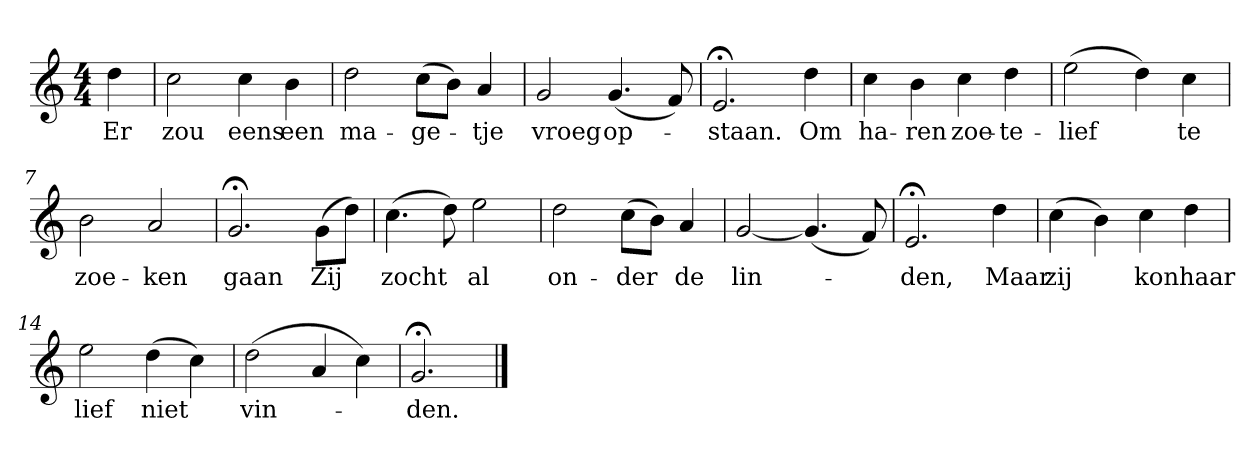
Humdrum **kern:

**kern	**text
*part1	*part1
*staff1	*staff1
*k[]	*
*C:	*
*M4/4	*
*MM120	*
=	=
4dd	Er
=1	=1
2cc	zou
4cc	eens
4b	een
=2	=2
2dd	ma-
(8ccL	-ge-
8bJ)	.
4a	-tje
=3	=3
2g	vroeg
(4.g	op-
8f)	.
=4	=4
2.e;<	-staan.
4dd	Om
=5	=5
4cc	ha-
4b	-ren
4cc	zoe-
4dd	-te-
=6	=6
(2ee	-lief
4dd)	.
4cc	te
=7	=7
2b	zoe-
2a	-ken
=8	=8
2.g;<	gaan
(8gL	Zij
8ddJ)	.
=9	=9
(4.cc	zocht
8dd)	.
2ee	al
=10	=10
2dd	on-
(8ccL	-der
8bJ)	.
4a	de
=11	=11
[2g	lin-
(4.g]	.
8f)	.
=12	=12
2.e;<	-den,
4dd	Maar
=13	=13
(4cc	zij
4b)	.
4cc	kon
4dd	haar
=14	=14
2ee	lief
(4dd	niet
4cc)	.
=15	=15
(2dd	vin-
4a	.
4cc)	.
=16	=16
2.g;<	-den.
==	==
*-	*-
